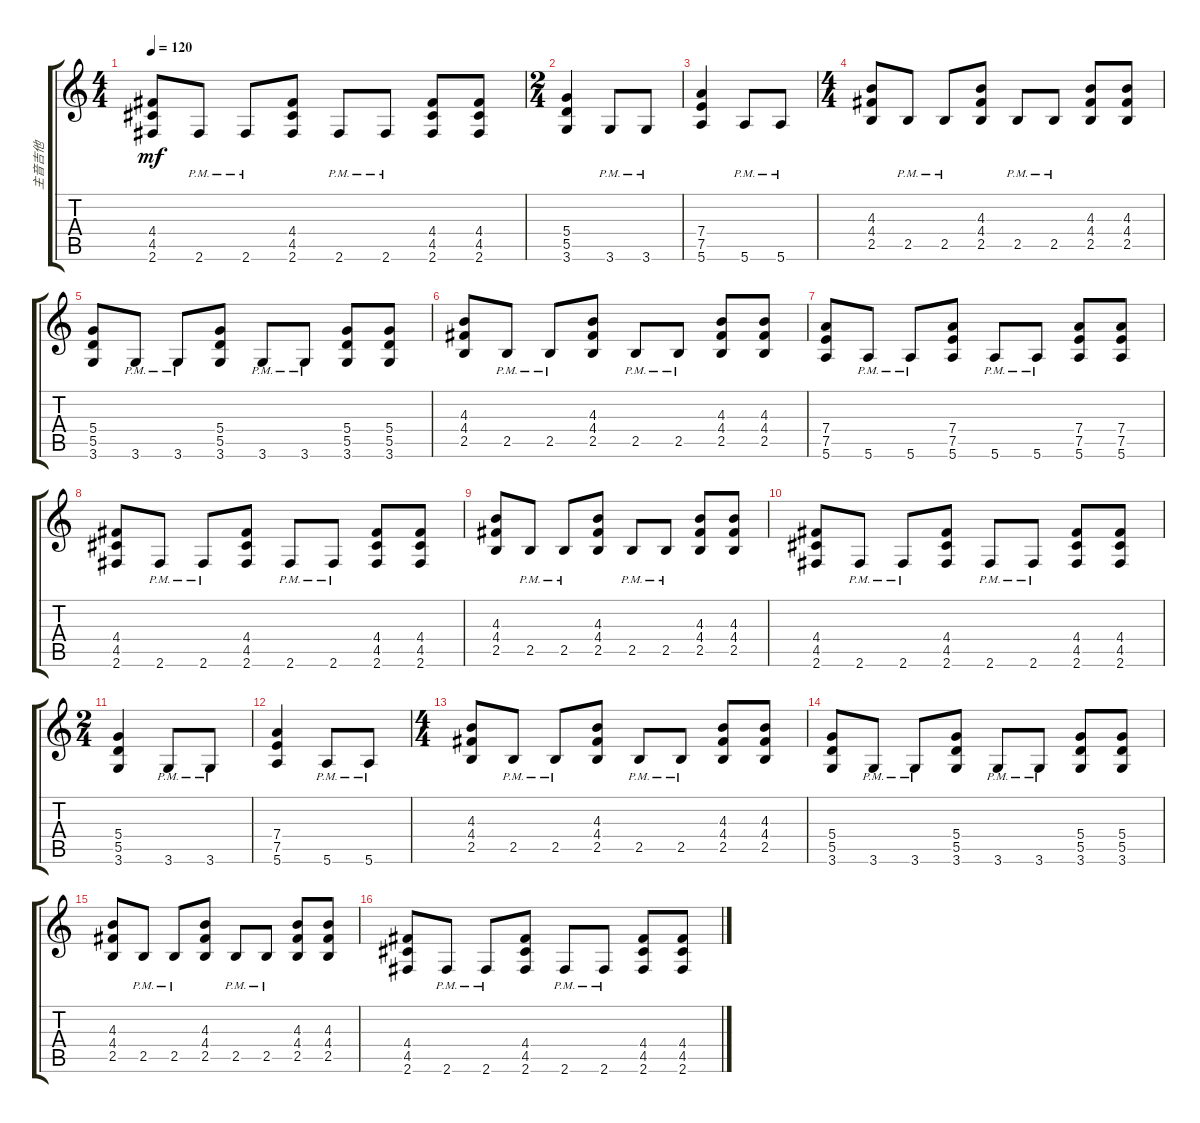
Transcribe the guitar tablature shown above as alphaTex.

\track ("主音吉他" "主音吉他") {instrument overdrivenguitar}
\staff {score tabs}
\tuning (E4 B3 G3 D3 A2 E2) {hide}
\ts (4 4)
\tempo 120
\clef g2
\ks c
(4.4 4.5 2.6).8{dy mf} 2.6{pm}.8 2.6{pm}.8 (4.4 4.5 2.6).8 2.6{pm}.8 2.6{pm}.8 (4.4 4.5 2.6).8 (4.4 4.5 2.6).8 |
\ts (2 4)
(5.4 5.5 3.6).4 3.6{pm}.8 3.6{pm}.8 |
(7.4 7.5 5.6).4 5.6{pm}.8 5.6{pm}.8 |
\ts (4 4)
(4.3 4.4 2.5).8 2.5{pm}.8 2.5{pm}.8 (4.3 4.4 2.5).8 2.5{pm}.8 2.5{pm}.8 (4.3 4.4 2.5).8 (4.3 4.4 2.5).8 |
(5.4 5.5 3.6).8 3.6{pm}.8 3.6{pm}.8 (5.4 5.5 3.6).8 3.6{pm}.8 3.6{pm}.8 (5.4 5.5 3.6).8 (5.4 5.5 3.6).8 |
(4.3 4.4 2.5).8 2.5{pm}.8 2.5{pm}.8 (4.3 4.4 2.5).8 2.5{pm}.8 2.5{pm}.8 (4.3 4.4 2.5).8 (4.3 4.4 2.5).8 |
(7.4 7.5 5.6).8 5.6{pm}.8 5.6{pm}.8 (7.4 7.5 5.6).8 5.6{pm}.8 5.6{pm}.8 (7.4 7.5 5.6).8 (7.4 7.5 5.6).8 |
(4.4 4.5 2.6).8 2.6{pm}.8 2.6{pm}.8 (4.4 4.5 2.6).8 2.6{pm}.8 2.6{pm}.8 (4.4 4.5 2.6).8 (4.4 4.5 2.6).8 |
(4.3 4.4 2.5).8 2.5{pm}.8 2.5{pm}.8 (4.3 4.4 2.5).8 2.5{pm}.8 2.5{pm}.8 (4.3 4.4 2.5).8 (4.3 4.4 2.5).8 |
(4.4 4.5 2.6).8 2.6{pm}.8 2.6{pm}.8 (4.4 4.5 2.6).8 2.6{pm}.8 2.6{pm}.8 (4.4 4.5 2.6).8 (4.4 4.5 2.6).8 |
\ts (2 4)
(5.4 5.5 3.6).4 3.6{pm}.8 3.6{pm}.8 |
(7.4 7.5 5.6).4 5.6{pm}.8 5.6{pm}.8 |
\ts (4 4)
(4.3 4.4 2.5).8 2.5{pm}.8 2.5{pm}.8 (4.3 4.4 2.5).8 2.5{pm}.8 2.5{pm}.8 (4.3 4.4 2.5).8 (4.3 4.4 2.5).8 |
(5.4 5.5 3.6).8 3.6{pm}.8 3.6{pm}.8 (5.4 5.5 3.6).8 3.6{pm}.8 3.6{pm}.8 (5.4 5.5 3.6).8 (5.4 5.5 3.6).8 |
(4.3 4.4 2.5).8 2.5{pm}.8 2.5{pm}.8 (4.3 4.4 2.5).8 2.5{pm}.8 2.5{pm}.8 (4.3 4.4 2.5).8 (4.3 4.4 2.5).8 |
(4.4 4.5 2.6).8 2.6{pm}.8 2.6{pm}.8 (4.4 4.5 2.6).8 2.6{pm}.8 2.6{pm}.8 (4.4 4.5 2.6).8 (4.4 4.5 2.6).8
